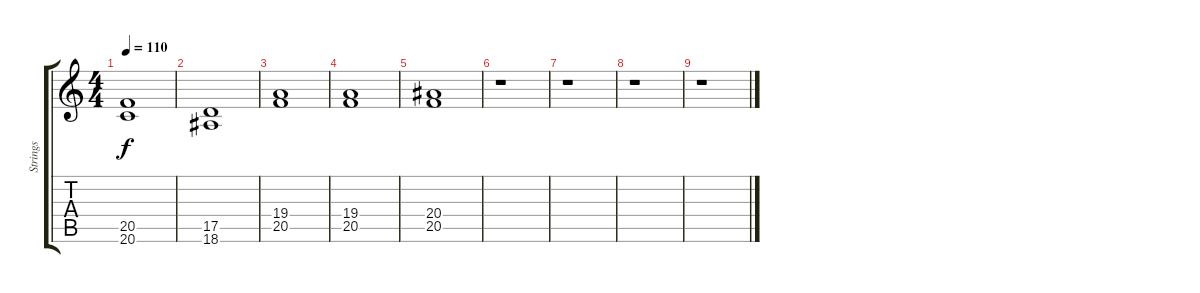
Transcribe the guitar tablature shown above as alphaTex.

\track ("Strings" "Strings") {instrument stringensemble1}
\staff {score tabs}
\tuning (E4 B3 G3 D3 A2 E2) {hide}
\ts (4 4)
\tempo 110
\clef g2
\ks c
(20.5 20.6).1{dy f} |
(17.5 18.6).1 |
(19.4 20.5).1 |
(19.4 20.5).1 |
(20.4 20.5).1 |
r.1 |
r.1 |
r.1 |
r.1
